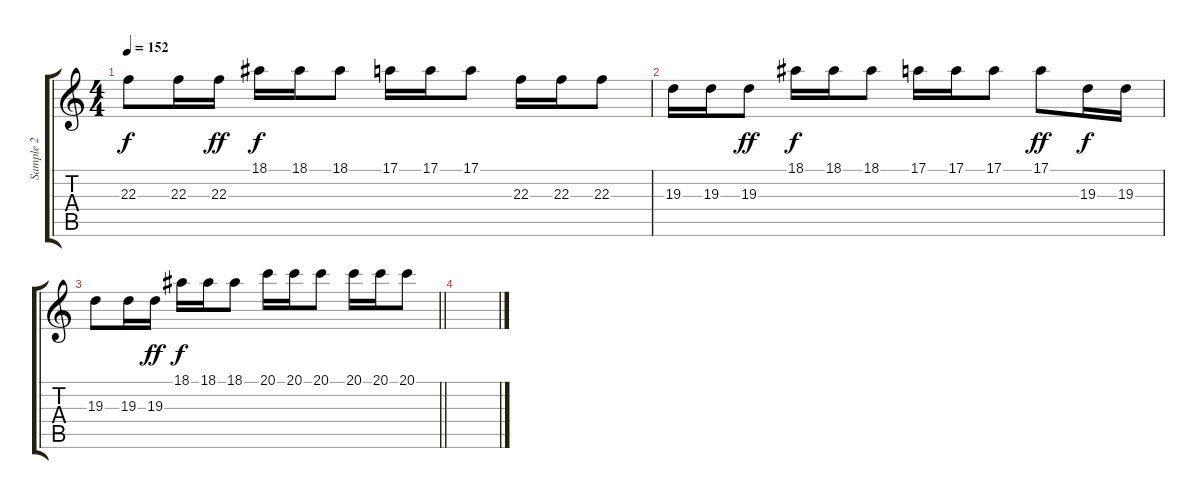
\track ("Sample 2" "Sample 2") {instrument lead2sawtooth}
\staff {score tabs}
\tuning (E4 B3 G3 D3 A2 E2) {hide}
\ts (4 4)
\tempo 152
\clef g2
\ks c
22.3.8{dy f} 22.3.16 22.3.16{dy ff} 18.1.16{dy f} 18.1.16 18.1.8 17.1.16 17.1.16 17.1.8 22.3.16 22.3.16 22.3.8 |
19.3.16 19.3.16 19.3.8{dy ff} 18.1.16{dy f} 18.1.16 18.1.8 17.1.16 17.1.16 17.1.8 17.1.8{dy ff} 19.3.16{dy f} 19.3.16 |
\barLineRight lightlight
19.3.8 19.3.16 19.3.16{dy ff} 18.1.16{dy f} 18.1.16 18.1.8 20.1.16 20.1.16 20.1.8 20.1.16 20.1.16 20.1.8 |
\section ("" " ")
